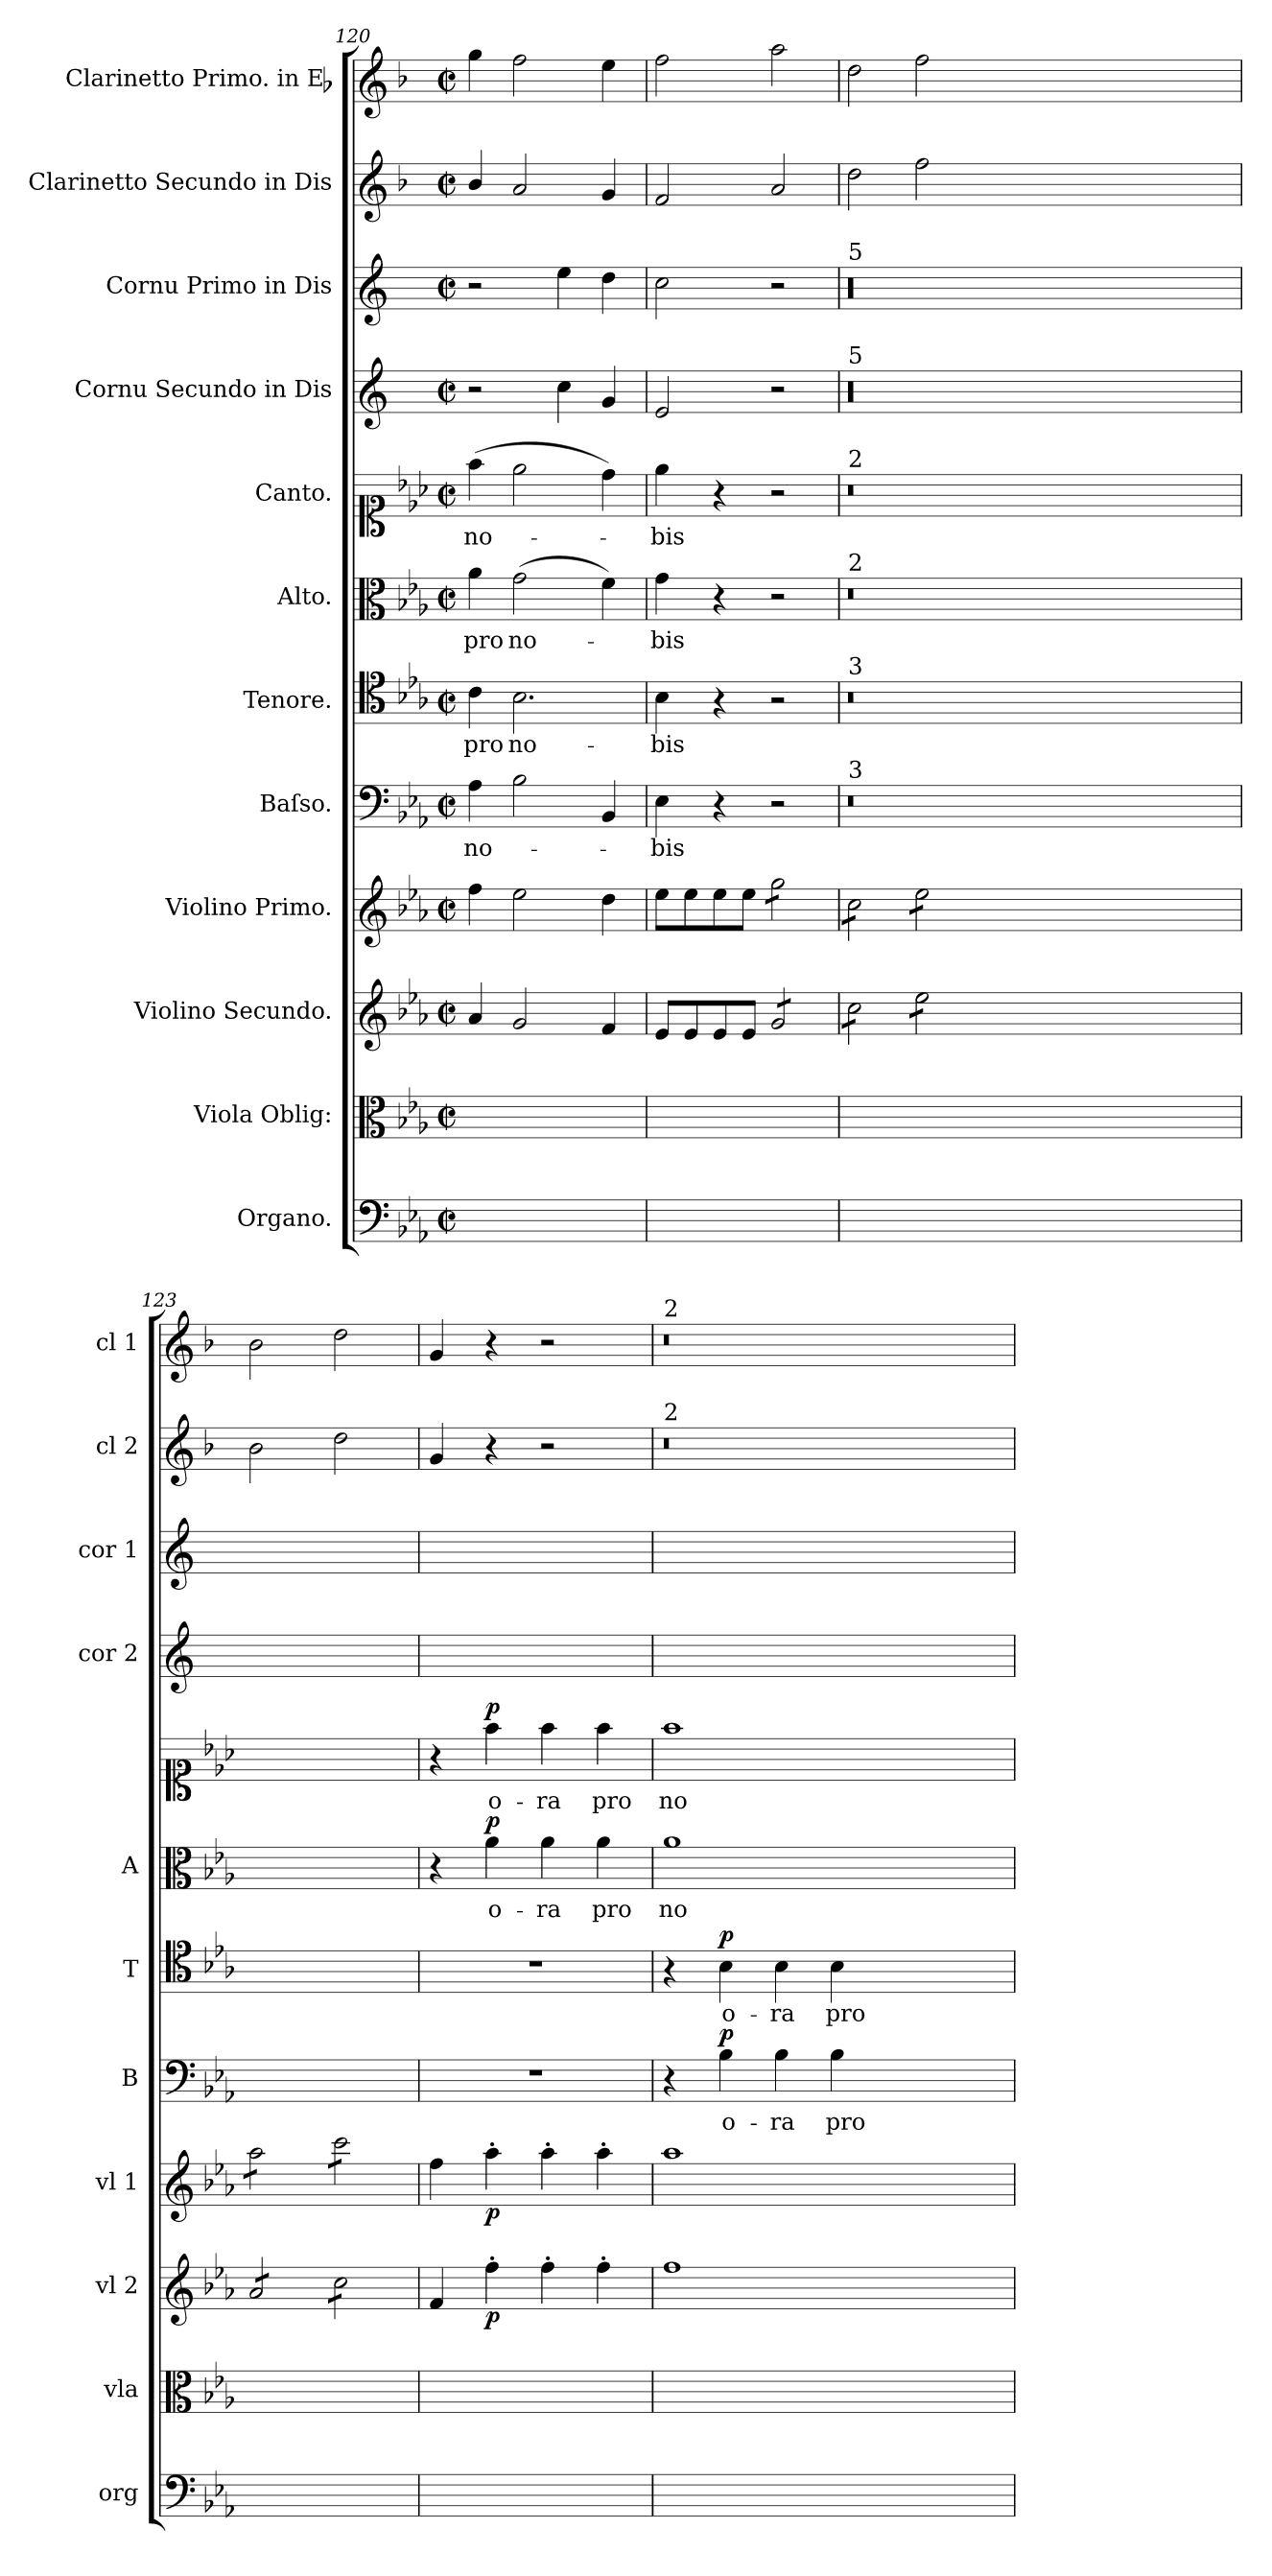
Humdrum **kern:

**kern	**kern	**kern	**dynam	**kern	**dynam	**kern	**text	**dynam	**kern	**text	**dynam	**kern	**text	**dynam	**kern	**text	**dynam	**kern	**kern	**kern	**kern
*part12	*part11	*part10	*part10	*part9	*part9	*part8	*part8	*part8	*part7	*part7	*part7	*part6	*part6	*part6	*part5	*part5	*part5	*part4	*part3	*part2	*part1
*staff12	*staff11	*staff10	*staff10	*staff9	*staff9	*staff8	*staff8	*staff8	*staff7	*staff7	*staff7	*staff6	*staff6	*staff6	*staff5	*staff5	*staff5	*staff4	*staff3	*staff2	*staff1
*I"Organo.	*I"Viola Oblig:	*I"Violino Secundo.	*	*I"Violino Primo.	*	*I"Baſso.	*	*	*I"Tenore.	*	*	*I"Alto.	*	*	*I"Canto.	*	*	*I"Cornu Secundo in Dis	*I"Cornu Primo in Dis	*I"Clarinetto Secundo in Dis	*I"Clarinetto Primo. in Eb
*I'org	*I'vla	*I'vl 2	*	*I'vl 1	*	*I'B	*	*	*I'T	*	*	*I'A	*	*	*	*	*	*I'cor 2	*I'cor 1	*I'cl 2	*I'cl 1
*clefF4	*clefC3	*clefG2	*	*clefG2	*	*clefF4	*	*	*clefC4	*	*	*clefC3	*	*	*clefC1	*	*	*clefG2	*clefG2	*clefG2	*clefG2
*	*	*	*	*	*	*	*	*	*	*	*	*	*	*	*	*	*	*ITrd5c9	*ITrd5c9	*ITrd1c2	*ITrd1c2
*k[b-e-a-]	*k[b-e-a-]	*k[b-e-a-]	*	*k[b-e-a-]	*	*k[b-e-a-]	*	*	*k[b-e-a-]	*	*	*k[b-e-a-]	*	*	*k[b-e-a-]	*	*	*k[b-e-a-]	*k[b-e-a-]	*k[b-e-a-]	*k[b-e-a-]
*E-:	*E-:	*E-:	*	*E-:	*	*E-:	*	*	*E-:	*	*	*E-:	*	*	*E-:	*	*	*E-:	*E-:	*E-:	*E-:
*M2/2	*M2/2	*M2/2	*	*M2/2	*	*M2/2	*	*	*M2/2	*	*	*M2/2	*	*	*M2/2	*	*	*M2/2	*M2/2	*M2/2	*M2/2
*met(c|)	*met(c|)	*met(c|)	*	*met(c|)	*	*met(c|)	*	*	*met(c|)	*	*	*met(c|)	*	*	*met(c|)	*	*	*met(c|)	*met(c|)	*met(c|)	*met(c|)
=120	=120	=120	=120	=120	=120	=120	=120	=120	=120	=120	=120	=120	=120	=120	=120	=120	=120	=120	=120	=120	=120
1ryy	1ryy	4a-/	.	4ff\	.	4A-\	no-	.	4c\	pro	.	4a-\	pro	.	(4ff\	no-	.	2r	2r	4a-/	4ff\
.	.	2g/	.	2ee-\	.	2B-\	.	.	2.B-\	no-	.	(2g\	no-	.	2ee-\	.	.	.	.	2g/	2ee-\
.	.	.	.	.	.	.	.	.	.	.	.	.	.	.	.	.	.	4e-\	4g\	.	.
.	.	4f/	.	4dd\	.	4BB-/	.	.	.	.	.	4f\)	.	.	4dd\)	.	.	4B-/	4f\	4f/	4dd\
=121	=121	=121	=121	=121	=121	=121	=121	=121	=121	=121	=121	=121	=121	=121	=121	=121	=121	=121	=121	=121	=121
1ryy	1ryy	8e-/L	.	8ee-\L	.	4E-\	-bis	.	4B-\	-bis	.	4g\	-bis	.	4ee-\	-bis	.	2G/	2e-\	2e-/	2ee-\
.	.	8e-/	.	8ee-\	.	.	.	.	.	.	.	.	.	.	.	.	.	.	.	.	.
.	.	8e-/	.	8ee-\	.	4r	.	.	4r	.	.	4r	.	.	4r	.	.	.	.	.	.
.	.	8e-/J	.	8ee-\J	.	.	.	.	.	.	.	.	.	.	.	.	.	.	.	.	.
*	*	*tremolo	*	*	*	*	*	*	*	*	*	*	*	*	*	*	*	*	*	*	*
*	*	*	*	*tremolo	*	*	*	*	*	*	*	*	*	*	*	*	*	*	*	*	*
.	.	8g/L	.	8gg\L	.	2r	.	.	2r	.	.	2r	.	.	2r	.	.	2r	2r	2g/	2gg\
.	.	8g/	.	8gg\	.	.	.	.	.	.	.	.	.	.	.	.	.	.	.	.	.
.	.	8g/	.	8gg\	.	.	.	.	.	.	.	.	.	.	.	.	.	.	.	.	.
.	.	8g/J	.	8gg\J	.	.	.	.	.	.	.	.	.	.	.	.	.	.	.	.	.
=122	=122	=122	=122	=122	=122	=122	=122	=122	=122	=122	=122	=122	=122	=122	=122	=122	=122	=122	=122	=122	=122
!	!	!	!	!	!	!	!	!	!	!	!	!	!	!	!	!	!	!	!LO:TX:a:t=5	!	!
!	!	!	!	!	!	!	!	!	!	!	!	!	!	!	!	!	!	!LO:TX:a:t=5	!	!	!
!	!	!	!	!	!	!	!	!	!	!	!	!	!	!	!LO:TX:a:t=2	!	!	!	!	!	!
!	!	!	!	!	!	!	!	!	!	!	!	!LO:TX:a:t=2	!	!	!	!	!	!	!	!	!
!	!	!	!	!	!	!	!	!	!LO:TX:a:t=3	!	!	!	!	!	!	!	!	!	!	!	!
!	!	!	!	!	!	!LO:TX:a:t=3	!	!	!	!	!	!	!	!	!	!	!	!	!	!	!
1ryy	1ryy	8cc\L	.	8cc\L	.	0r	.	.	0r	.	.	0r	.	.	0r	.	.	00r	00r	2cc\	2cc\
.	.	8cc\	.	8cc\	.	.	.	.	.	.	.	.	.	.	.	.	.	.	.	.	.
.	.	8cc\	.	8cc\	.	.	.	.	.	.	.	.	.	.	.	.	.	.	.	.	.
.	.	8cc\J	.	8cc\J	.	.	.	.	.	.	.	.	.	.	.	.	.	.	.	.	.
.	.	8ee-\L	.	8ee-\L	.	.	.	.	.	.	.	.	.	.	.	.	.	.	.	2ee-\	2ee-\
.	.	8ee-\	.	8ee-\	.	.	.	.	.	.	.	.	.	.	.	.	.	.	.	.	.
.	.	8ee-\	.	8ee-\	.	.	.	.	.	.	.	.	.	.	.	.	.	.	.	.	.
.	.	8ee-\J	.	8ee-\J	.	.	.	.	.	.	.	.	.	.	.	.	.	.	.	.	.
0.ryy	0.ryy	0.ryy	.	0.ryy	.	.	.	.	.	.	.	.	.	.	.	.	.	.	.	0.ryy	0.ryy
.	.	.	.	.	.	0ryy	.	.	0ryy	.	.	0ryy	.	.	0ryy	.	.	.	.	.	.
=123	=123	=123	=123	=123	=123	=123	=123	=123	=123	=123	=123	=123	=123	=123	=123	=123	=123	=123	=123	=123	=123
1ryy	1ryy	8a-/L	.	8aa-\L	.	1ryy	.	.	1ryy	.	.	1ryy	.	.	1ryy	.	.	1ryy	1ryy	2a-\	2a-\
.	.	8a-/	.	8aa-\	.	.	.	.	.	.	.	.	.	.	.	.	.	.	.	.	.
.	.	8a-/	.	8aa-\	.	.	.	.	.	.	.	.	.	.	.	.	.	.	.	.	.
.	.	8a-/J	.	8aa-\J	.	.	.	.	.	.	.	.	.	.	.	.	.	.	.	.	.
.	.	8cc\L	.	8ccc\L	.	.	.	.	.	.	.	.	.	.	.	.	.	.	.	2cc\	2cc\
.	.	8cc\	.	8ccc\	.	.	.	.	.	.	.	.	.	.	.	.	.	.	.	.	.
.	.	8cc\	.	8ccc\	.	.	.	.	.	.	.	.	.	.	.	.	.	.	.	.	.
.	.	8cc\J	.	8ccc\J	.	.	.	.	.	.	.	.	.	.	.	.	.	.	.	.	.
*	*	*	*	*Xtremolo	*	*	*	*	*	*	*	*	*	*	*	*	*	*	*	*	*
*	*	*Xtremolo	*	*	*	*	*	*	*	*	*	*	*	*	*	*	*	*	*	*	*
=124	=124	=124	=124	=124	=124	=124	=124	=124	=124	=124	=124	=124	=124	=124	=124	=124	=124	=124	=124	=124	=124
1ryy	1ryy	4f/	.	4ff\	.	1r	.	.	1r	.	.	4r	.	.	4r	.	.	1ryy	1ryy	4f/	4f/
!	!	!	!	!	!	!	!	!	!	!	!	!	!	!LO:DY:b	!	!	!LO:DY:b	!	!	!	!
.	.	4ff'\	p	4aa-'\	p	.	.	.	.	.	.	4a-\	o-	p	4ff\	o-	p	.	.	4r	4r
.	.	4ff'\	.	4aa-'\	.	.	.	.	.	.	.	4a-\	-ra	.	4ff\	-ra	.	.	.	2r	2r
.	.	4ff'\	.	4aa-'\	.	.	.	.	.	.	.	4a-\	pro	.	4ff\	pro	.	.	.	.	.
=125	=125	=125	=125	=125	=125	=125	=125	=125	=125	=125	=125	=125	=125	=125	=125	=125	=125	=125	=125	=125	=125
!	!	!	!	!	!	!	!	!	!	!	!	!	!	!	!	!	!	!	!	!	!LO:TX:a:t=2
!	!	!	!	!	!	!	!	!	!	!	!	!	!	!	!	!	!	!	!	!LO:TX:a:t=2	!
1ryy	1ryy	1ff\	.	1aa-\	.	4r	.	.	4r	.	.	1a-\	no-	.	1ff\	no-	.	0ryy	0ryy	0r	0r
!	!	!	!	!	!	!	!	!LO:DY:b	!	!	!LO:DY:a	!	!	!	!	!	!	!	!	!	!
.	.	.	.	.	.	4B-\	o-	p	4B-\	o-	p	.	.	.	.	.	.	.	.	.	.
.	.	.	.	.	.	4B-\	-ra	.	4B-\	-ra	.	.	.	.	.	.	.	.	.	.	.
.	.	.	.	.	.	4B-\	pro	.	4B-\	pro	.	.	.	.	.	.	.	.	.	.	.
1ryy	1ryy	1ryy	.	1ryy	.	1ryy	.	.	1ryy	.	.	1ryy	.	.	1ryy	.	.	.	.	.	.
=	=	=	=	=	=	=	=	=	=	=	=	=	=	=	=	=	=	=	=	=	=
*-	*-	*-	*-	*-	*-	*-	*-	*-	*-	*-	*-	*-	*-	*-	*-	*-	*-	*-	*-	*-	*-
